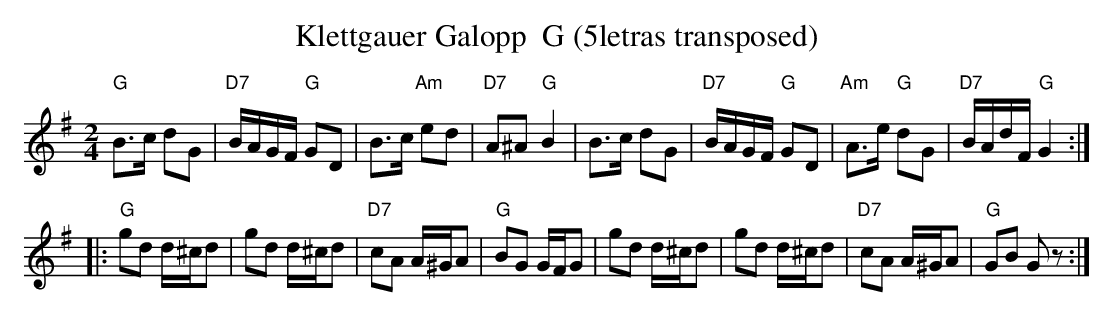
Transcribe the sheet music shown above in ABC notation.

X:1
T: Klettgauer Galopp  G (5letras transposed)
M:2/4
L:1/8
K:G transpose=3 %%MIDI gchordon
"G"B>c dG | "D7"B/2A/2G/2F/2 "G"GD | B>c "Am"ed | "D7"A^A"G"B2 | B>c dG | "D7"B/2A/2G/2F/2 "G"GD | "Am"A>e "G"dG | "D7"B/2A/2d/2F/2"G"G2 ::
"G"gd d/2^c/2d | gd d/2^c/2d | "D7"cA A/2^G/2A | "G"BG G/2F/2G | gd d/2^c/2d | gd d/2^c/2d | "D7"cA A/^G/A | "G"GB Gz :|
